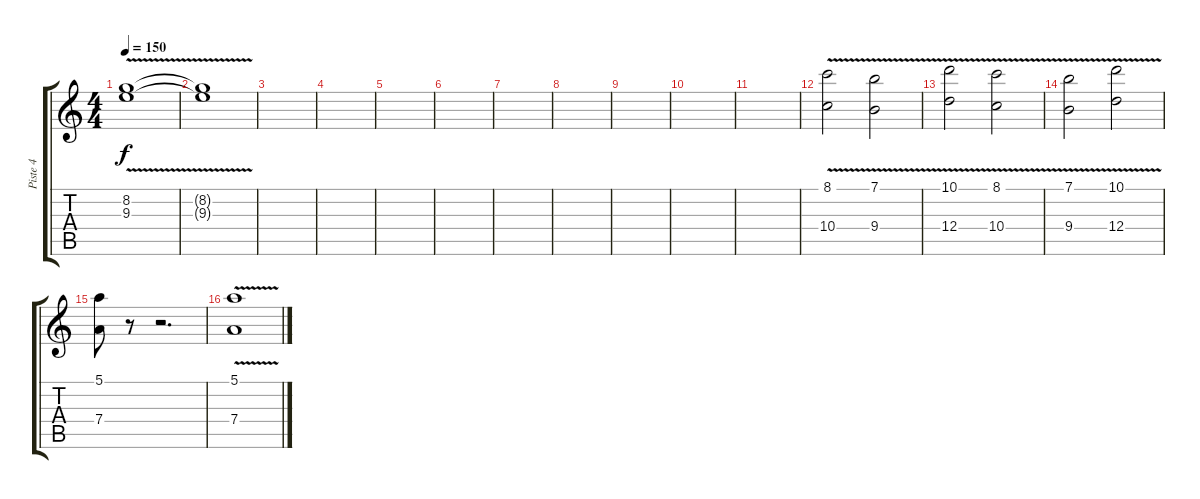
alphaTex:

\track ("Piste 4" "Piste 4") {instrument overdrivenguitar}
\staff {score tabs}
\tuning (E4 B3 G3 D3 A2 E2) {hide}
\ts (4 4)
\tempo 150
\clef g2
\ks c
(8.2{v} 9.3).1{dy f} |
(8.2{t} 9.3{t}).1 |
|
|
|
|
|
|
|
|
|
(8.1{v} 10.4).2 (7.1{v} 9.4).2 |
(10.1{v} 12.4).2 (8.1{v} 10.4).2 |
(7.1{v} 9.4).2 (10.1{v} 12.4).2 |
(5.1 7.4).8 r.8 r.2{d} |
(5.1{v} 7.4).1
